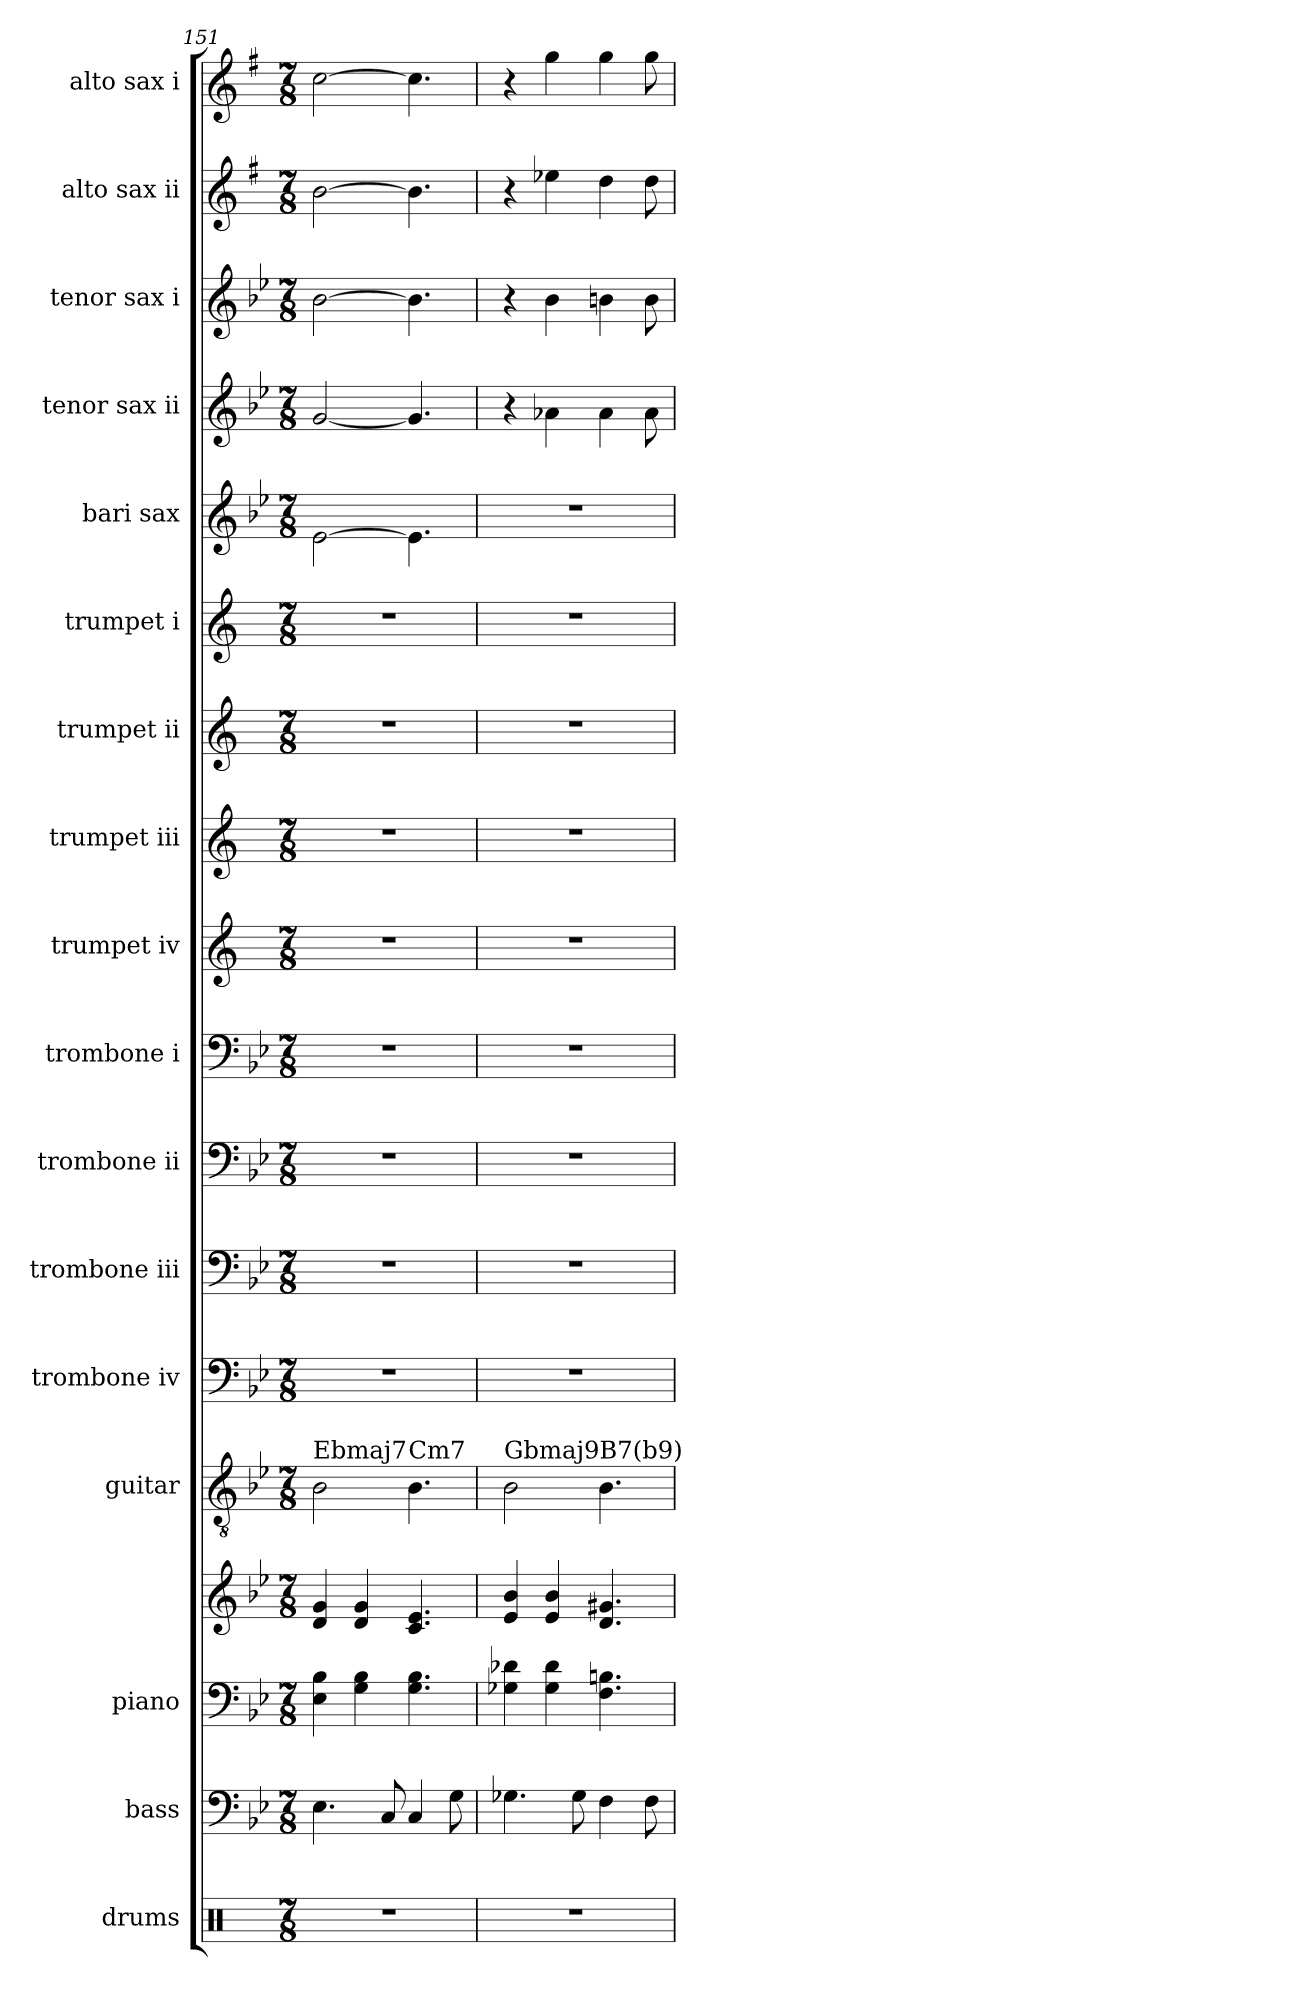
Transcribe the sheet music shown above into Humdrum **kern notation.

**kern	**kern	**kern	**kern	**kern	**kern	**kern	**kern	**kern	**kern	**kern	**kern	**kern	**kern	**kern	**kern	**kern	**kern
*part17	*part16	*part15	*part15	*part14	*part13	*part12	*part11	*part10	*part9	*part8	*part7	*part6	*part5	*part4	*part3	*part2	*part1
*staff18	*staff17	*staff16	*staff15	*staff14	*staff13	*staff12	*staff11	*staff10	*staff9	*staff8	*staff7	*staff6	*staff5	*staff4	*staff3	*staff2	*staff1
*I"drums	*I"bass	*I"piano	*	*I"guitar	*I"trombone iv	*I"trombone iii	*I"trombone ii	*I"trombone i	*I"trumpet iv	*I"trumpet iii	*I"trumpet ii	*I"trumpet i	*I"bari sax	*I"tenor sax ii	*I"tenor sax i	*I"alto sax ii	*I"alto sax i
*I'drs.	*I'bass	*I'pno.	*	*I'gtr.	*I'tbn. iv	*I'tbn. iii	*I'tbn. ii	*I'tbn. i	*I'tpt. iv	*I'tpt. iii	*I'tpt. ii	*I'tpt. i	*I'bari	*I'tenor ii	*I'tenor i	*I'alto ii	*I'alto i
*clefX	*clefF4	*clefF4	*clefG2	*clefGv2	*clefF4	*clefF4	*clefF4	*clefF4	*clefG2	*clefG2	*clefG2	*clefG2	*clefG2	*clefG2	*clefG2	*clefG2	*clefG2
*	*ITrd7c12	*	*	*	*	*	*	*	*ITrd1c2	*ITrd1c2	*ITrd1c2	*ITrd1c2	*ITrd12c21	*ITrd8c14	*ITrd8c14	*ITrd5c9	*ITrd5c9
*k[]	*k[b-e-]	*k[b-e-]	*k[b-e-]	*k[b-e-]	*k[b-e-]	*k[b-e-]	*k[b-e-]	*k[b-e-]	*k[b-e-]	*k[b-e-]	*k[b-e-]	*k[b-e-]	*k[b-e-]	*k[b-e-]	*k[b-e-]	*k[b-e-]	*k[b-e-]
*M7/8	*M7/8	*M7/8	*M7/8	*M7/8	*M7/8	*M7/8	*M7/8	*M7/8	*M7/8	*M7/8	*M7/8	*M7/8	*M7/8	*M7/8	*M7/8	*M7/8	*M7/8
=151	=151	=151	=151	=151	=151	=151	=151	=151	=151	=151	=151	=151	=151	=151	=151	=151	=151
!	!	!	!	!LO:TX:a:t=Ebmaj7	!	!	!	!	!	!	!	!	!	!	!	!	!
2..r	4.EE-\	4E-\ 4B-\	4d/ 4g/	2B-\	2..r	2..r	2..r	2..r	2..r	2..r	2..r	2..r	[2E-\	[2G/	[2B-\	[2d\	[2e-\
.	.	4G\ 4B-\	4d/ 4g/	.	.	.	.	.	.	.	.	.	.	.	.	.	.
.	8CC/	.	.	.	.	.	.	.	.	.	.	.	.	.	.	.	.
!	!	!	!	!LO:TX:a:t=Cm7	!	!	!	!	!	!	!	!	!	!	!	!	!
.	4CC/	4.G\ 4.B-\	4.c/ 4.e-/	4.B-\	.	.	.	.	.	.	.	.	4.E-\]	4.G/]	4.B-\]	4.d\]	4.e-\]
.	8GG\	.	.	.	.	.	.	.	.	.	.	.	.	.	.	.	.
=152	=152	=152	=152	=152	=152	=152	=152	=152	=152	=152	=152	=152	=152	=152	=152	=152	=152
!	!	!	!	!LO:TX:a:t=Gbmaj9	!	!	!	!	!	!	!	!	!	!	!	!	!
2..r	4.GG-X\	4G-X\ 4d-X\	4e-/ 4b-/	2B-\	2..r	2..r	2..r	2..r	2..r	2..r	2..r	2..r	2..r	4r	4r	4r	4r
.	.	4G-\ 4d-\	4e-/ 4b-/	.	.	.	.	.	.	.	.	.	.	4A-X\	4B-\	4g-X\	4b-\
.	8GG-\	.	.	.	.	.	.	.	.	.	.	.	.	.	.	.	.
!	!	!	!	!LO:TX:a:t=B7(b9)	!	!	!	!	!	!	!	!	!	!	!	!	!
.	4FF\	4.F\ 4.Bn\	4.d/ 4.g#X/	4.B-\	.	.	.	.	.	.	.	.	.	4A-\	4Bn\	4f\	4b-\
.	8FF\	.	.	.	.	.	.	.	.	.	.	.	.	8A-\	8B\	8f\	8b-\
=	=	=	=	=	=	=	=	=	=	=	=	=	=	=	=	=	=
*-	*-	*-	*-	*-	*-	*-	*-	*-	*-	*-	*-	*-	*-	*-	*-	*-	*-
